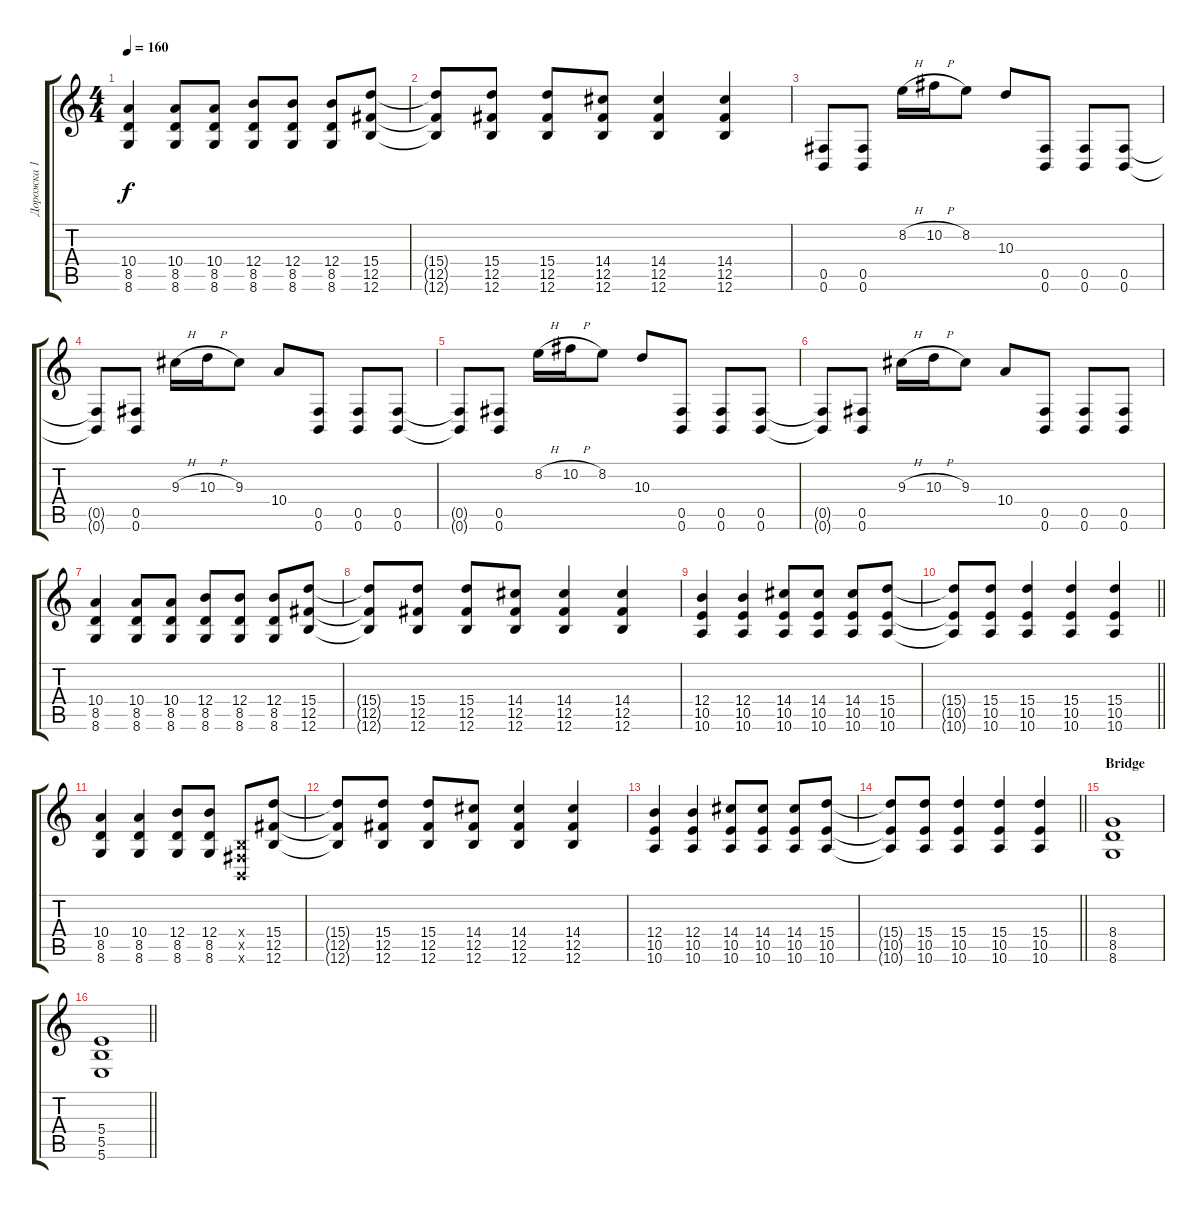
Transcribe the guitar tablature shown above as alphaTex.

\track ("Дорожка 1" "Дорожка 1") {instrument distortionguitar}
\staff {score tabs}
\tuning (Db4 Ab3 E3 B2 Gb2 B1) {hide}
\ts (4 4)
\tempo 160
\clef g2
\ks c
(10.4 8.5 8.6).4{dy f} (10.4 8.5 8.6).8 (10.4 8.5 8.6).8 (12.4 8.5 8.6).8 (12.4 8.5 8.6).8 (12.4 8.5 8.6).8 (15.4 12.5 12.6).8 |
(15.4{t} 12.5{t} 12.6{t}).8 (15.4 12.5 12.6).8 (15.4 12.5 12.6).8 (14.4 12.5 12.6).8 (14.4 12.5 12.6).4 (14.4 12.5 12.6).4 |
(0.5 0.6).8 (0.5 0.6).8 8.2{h}.16 10.2{h}.16 8.2.8 10.3.8 (0.5 0.6).8 (0.5 0.6).8 (0.5 0.6).8 |
(0.5{t} 0.6{t}).8 (0.5 0.6).8 9.3{h}.16 10.3{h}.16 9.3.8 10.4.8 (0.5 0.6).8 (0.5 0.6).8 (0.5 0.6).8 |
(0.5{t} 0.6{t}).8 (0.5 0.6).8 8.2{h}.16 10.2{h}.16 8.2.8 10.3.8 (0.5 0.6).8 (0.5 0.6).8 (0.5 0.6).8 |
(0.5{t} 0.6{t}).8 (0.5 0.6).8 9.3{h}.16 10.3{h}.16 9.3.8 10.4.8 (0.5 0.6).8 (0.5 0.6).8 (0.5 0.6).8 |
(10.4 8.5 8.6).4 (10.4 8.5 8.6).8 (10.4 8.5 8.6).8 (12.4 8.5 8.6).8 (12.4 8.5 8.6).8 (12.4 8.5 8.6).8 (15.4 12.5 12.6).8 |
(15.4{t} 12.5{t} 12.6{t}).8 (15.4 12.5 12.6).8 (15.4 12.5 12.6).8 (14.4 12.5 12.6).8 (14.4 12.5 12.6).4 (14.4 12.5 12.6).4 |
(12.4 10.5 10.6).4 (12.4 10.5 10.6).4 (14.4 10.5 10.6).8 (14.4 10.5 10.6).8 (14.4 10.5 10.6).8 (15.4 10.5 10.6).8 |
\barLineRight lightlight
(15.4{t} 10.5{t} 10.6{t}).8 (15.4 10.5 10.6).8 (15.4 10.5 10.6).4 (15.4 10.5 10.6).4 (15.4 10.5 10.6).4 |
(10.4 8.5 8.6).4 (10.4 8.5 8.6).4 (12.4 8.5 8.6).8 (12.4 8.5 8.6).8 (0.4{x} 0.5{x} 0.6{x}).8 (15.4 12.5 12.6).8 |
(15.4{t} 12.5{t} 12.6{t}).8 (15.4 12.5 12.6).8 (15.4 12.5 12.6).8 (14.4 12.5 12.6).8 (14.4 12.5 12.6).4 (14.4 12.5 12.6).4 |
(12.4 10.5 10.6).4 (12.4 10.5 10.6).4 (14.4 10.5 10.6).8 (14.4 10.5 10.6).8 (14.4 10.5 10.6).8 (15.4 10.5 10.6).8 |
\barLineRight lightlight
(15.4{t} 10.5{t} 10.6{t}).8 (15.4 10.5 10.6).8 (15.4 10.5 10.6).4 (15.4 10.5 10.6).4 (15.4 10.5 10.6).4 |
\section ("" "Bridge")
(8.4 8.5 8.6).1 |
\barLineRight lightlight
(5.4 5.5 5.6).1
